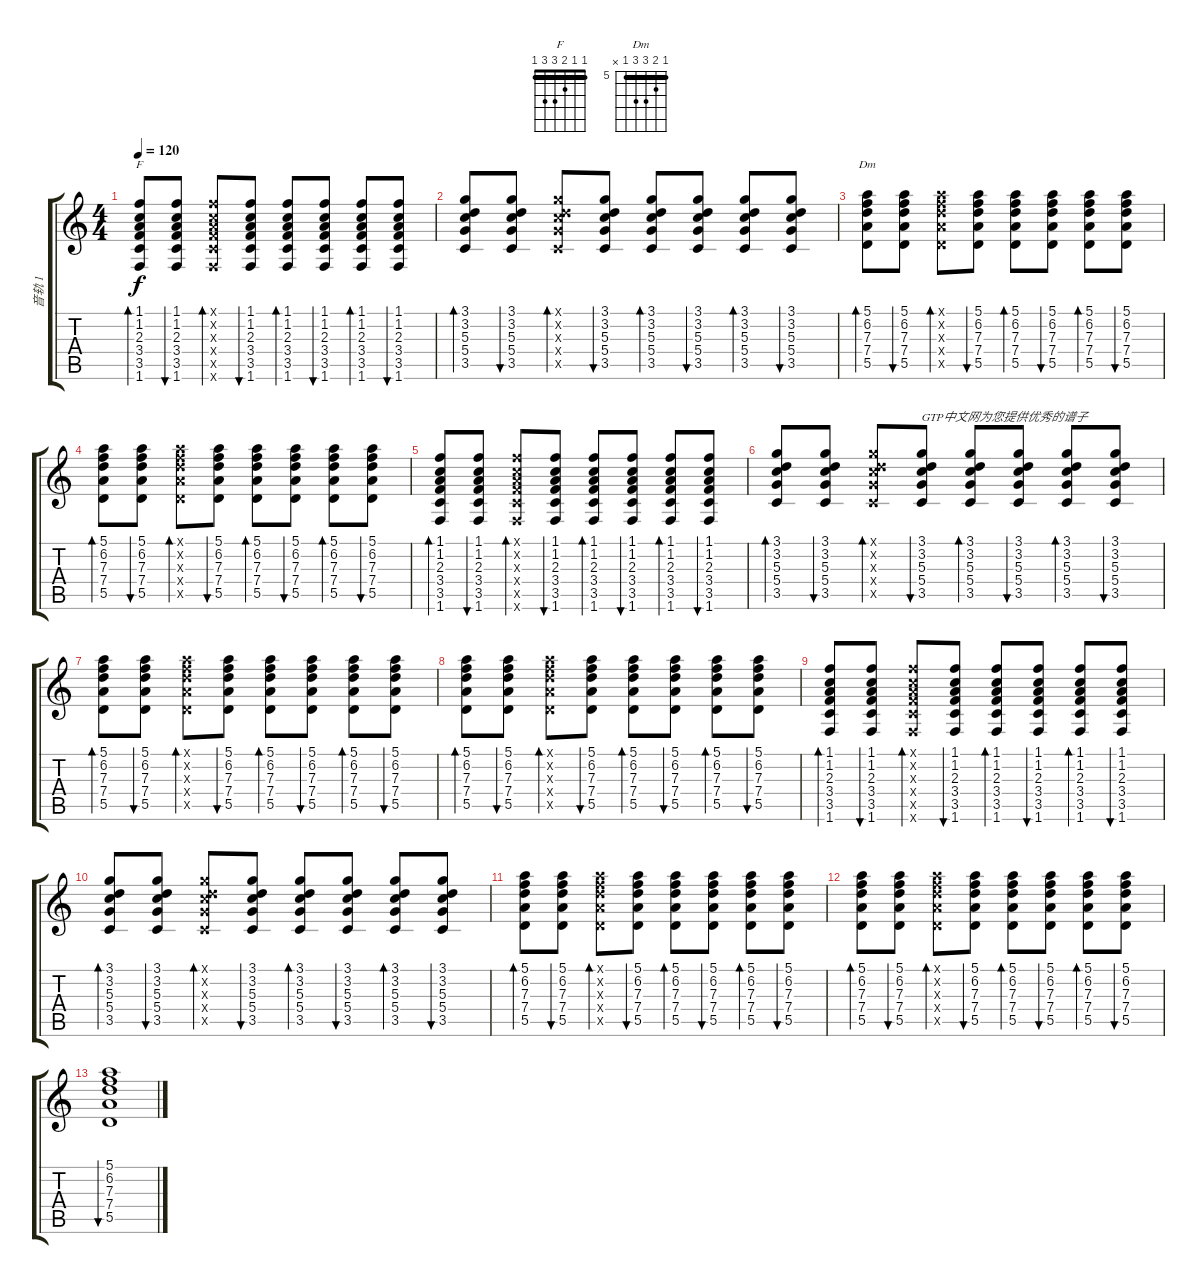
\track ("音轨 1" "音轨 1") {instrument distortionguitar}
\staff {score tabs}
\tuning (E4 B3 G3 D3 A2 E2) {hide}
\chord ("F" 1 1 2 3 3 1) {barre 1}
\chord ("Dm" 5 6 7 7 5 x) {firstfret 5 barre 5}
\ts (4 4)
\tempo 120
\clef g2
\ks c
(1.1 1.2 2.3 3.4 3.5 1.6).8{bd 60 ch "F" dy f} (1.1 1.2 2.3 3.4 3.5 1.6).8{bu 60} (1.1{x} 1.2{x} 2.3{x} 3.4{x} 3.5{x} 1.6{x}).8{bd 60} (1.1 1.2 2.3 3.4 3.5 1.6).8{bu 60} (1.1 1.2 2.3 3.4 3.5 1.6).8{bd 60} (1.1 1.2 2.3 3.4 3.5 1.6).8{bu 60} (1.1 1.2 2.3 3.4 3.5 1.6).8{bd 60} (1.1 1.2 2.3 3.4 3.5 1.6).8{bu 60} |
(3.1 3.2 5.3 5.4 3.5).8{bd 60} (3.1 3.2 5.3 5.4 3.5).8{bu 60} (3.1{x} 3.2{x} 5.3{x} 5.4{x} 3.5{x}).8{bd 60} (3.1 3.2 5.3 5.4 3.5).8{bu 60} (3.1 3.2 5.3 5.4 3.5).8{bd 60} (3.1 3.2 5.3 5.4 3.5).8{bu 60} (3.1 3.2 5.3 5.4 3.5).8{bd 60} (3.1 3.2 5.3 5.4 3.5).8{bu 60} |
(5.1 6.2 7.3 7.4 5.5).8{bd 60 ch "Dm"} (5.1 6.2 7.3 7.4 5.5).8{bu 60} (5.1{x} 6.2{x} 7.3{x} 7.4{x} 5.5{x}).8{bd 60} (5.1 6.2 7.3 7.4 5.5).8{bu 60} (5.1 6.2 7.3 7.4 5.5).8{bd 60} (5.1 6.2 7.3 7.4 5.5).8{bu 60} (5.1 6.2 7.3 7.4 5.5).8{bd 60} (5.1 6.2 7.3 7.4 5.5).8{bu 60} |
(5.1 6.2 7.3 7.4 5.5).8{bd 60} (5.1 6.2 7.3 7.4 5.5).8{bu 60} (5.1{x} 6.2{x} 7.3{x} 7.4{x} 5.5{x}).8{bd 60} (5.1 6.2 7.3 7.4 5.5).8{bu 60} (5.1 6.2 7.3 7.4 5.5).8{bd 60} (5.1 6.2 7.3 7.4 5.5).8{bu 60} (5.1 6.2 7.3 7.4 5.5).8{bd 60} (5.1 6.2 7.3 7.4 5.5).8{bu 60} |
(1.1 1.2 2.3 3.4 3.5 1.6).8{bd 60} (1.1 1.2 2.3 3.4 3.5 1.6).8{bu 60} (1.1{x} 1.2{x} 2.3{x} 3.4{x} 3.5{x} 1.6{x}).8{bd 60} (1.1 1.2 2.3 3.4 3.5 1.6).8{bu 60} (1.1 1.2 2.3 3.4 3.5 1.6).8{bd 60} (1.1 1.2 2.3 3.4 3.5 1.6).8{bu 60} (1.1 1.2 2.3 3.4 3.5 1.6).8{bd 60} (1.1 1.2 2.3 3.4 3.5 1.6).8{bu 60} |
(3.1 3.2 5.3 5.4 3.5).8{bd 60} (3.1 3.2 5.3 5.4 3.5).8{bu 60} (3.1{x} 3.2{x} 5.3{x} 5.4{x} 3.5{x}).8{bd 60} (3.1 3.2 5.3 5.4 3.5).8{bu 60 txt "GTP中文网为您提供优秀的谱子"} (3.1 3.2 5.3 5.4 3.5).8{bd 60} (3.1 3.2 5.3 5.4 3.5).8{bu 60} (3.1 3.2 5.3 5.4 3.5).8{bd 60} (3.1 3.2 5.3 5.4 3.5).8{bu 60} |
(5.1 6.2 7.3 7.4 5.5).8{bd 60} (5.1 6.2 7.3 7.4 5.5).8{bu 60} (5.1{x} 6.2{x} 7.3{x} 7.4{x} 5.5{x}).8{bd 60} (5.1 6.2 7.3 7.4 5.5).8{bu 60} (5.1 6.2 7.3 7.4 5.5).8{bd 60} (5.1 6.2 7.3 7.4 5.5).8{bu 60} (5.1 6.2 7.3 7.4 5.5).8{bd 60} (5.1 6.2 7.3 7.4 5.5).8{bu 60} |
(5.1 6.2 7.3 7.4 5.5).8{bd 60} (5.1 6.2 7.3 7.4 5.5).8{bu 60} (5.1{x} 6.2{x} 7.3{x} 7.4{x} 5.5{x}).8{bd 60} (5.1 6.2 7.3 7.4 5.5).8{bu 60} (5.1 6.2 7.3 7.4 5.5).8{bd 60} (5.1 6.2 7.3 7.4 5.5).8{bu 60} (5.1 6.2 7.3 7.4 5.5).8{bd 60} (5.1 6.2 7.3 7.4 5.5).8{bu 60} |
(1.1 1.2 2.3 3.4 3.5 1.6).8{bd 60} (1.1 1.2 2.3 3.4 3.5 1.6).8{bu 60} (1.1{x} 1.2{x} 2.3{x} 3.4{x} 3.5{x} 1.6{x}).8{bd 60} (1.1 1.2 2.3 3.4 3.5 1.6).8{bu 60} (1.1 1.2 2.3 3.4 3.5 1.6).8{bd 60} (1.1 1.2 2.3 3.4 3.5 1.6).8{bu 60} (1.1 1.2 2.3 3.4 3.5 1.6).8{bd 60} (1.1 1.2 2.3 3.4 3.5 1.6).8{bu 60} |
(3.1 3.2 5.3 5.4 3.5).8{bd 60} (3.1 3.2 5.3 5.4 3.5).8{bu 60} (3.1{x} 3.2{x} 5.3{x} 5.4{x} 3.5{x}).8{bd 60} (3.1 3.2 5.3 5.4 3.5).8{bu 60} (3.1 3.2 5.3 5.4 3.5).8{bd 60} (3.1 3.2 5.3 5.4 3.5).8{bu 60} (3.1 3.2 5.3 5.4 3.5).8{bd 60} (3.1 3.2 5.3 5.4 3.5).8{bu 60} |
(5.1 6.2 7.3 7.4 5.5).8{bd 60} (5.1 6.2 7.3 7.4 5.5).8{bu 60} (5.1{x} 6.2{x} 7.3{x} 7.4{x} 5.5{x}).8{bd 60} (5.1 6.2 7.3 7.4 5.5).8{bu 60} (5.1 6.2 7.3 7.4 5.5).8{bd 60} (5.1 6.2 7.3 7.4 5.5).8{bu 60} (5.1 6.2 7.3 7.4 5.5).8{bd 60} (5.1 6.2 7.3 7.4 5.5).8{bu 60} |
(5.1 6.2 7.3 7.4 5.5).8{bd 60} (5.1 6.2 7.3 7.4 5.5).8{bu 60} (5.1{x} 6.2{x} 7.3{x} 7.4{x} 5.5{x}).8{bd 60} (5.1 6.2 7.3 7.4 5.5).8{bu 60} (5.1 6.2 7.3 7.4 5.5).8{bd 60} (5.1 6.2 7.3 7.4 5.5).8{bu 60} (5.1 6.2 7.3 7.4 5.5).8{bd 60} (5.1 6.2 7.3 7.4 5.5).8{bu 60} |
(5.1 6.2 7.3 7.4 5.5).1{bu 60}
